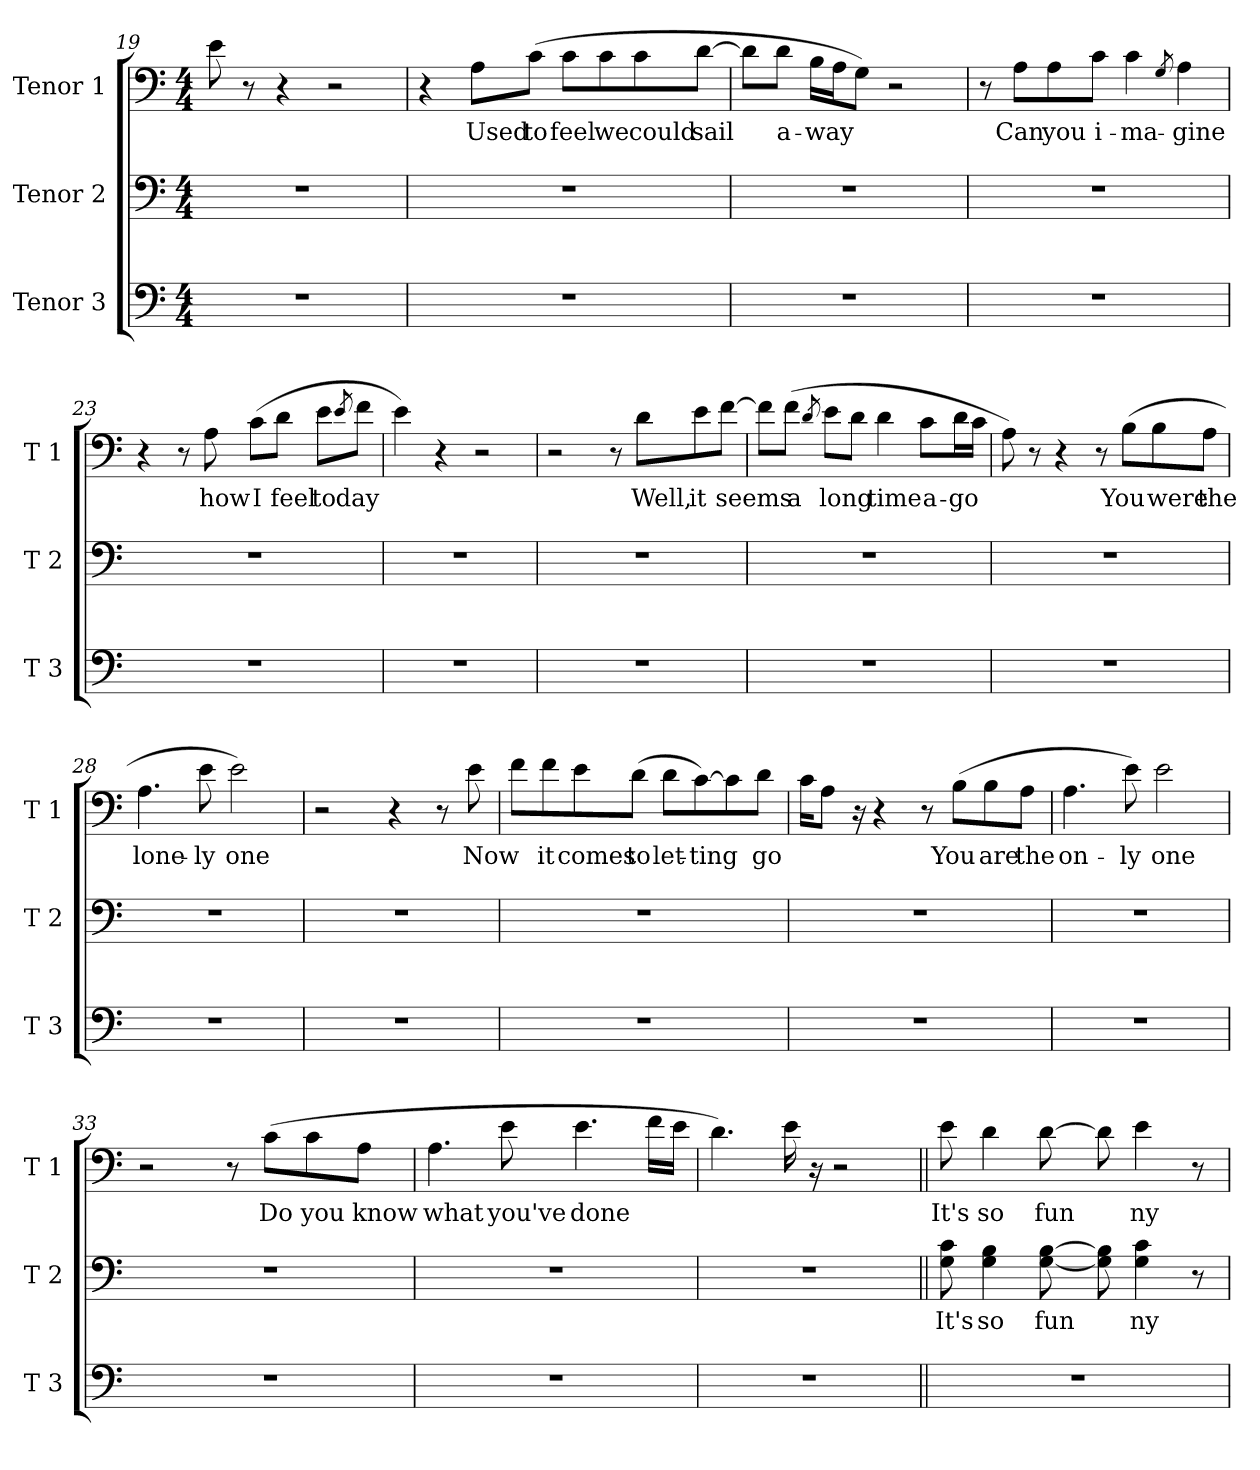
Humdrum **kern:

**kern	**kern	**text	**kern	**text
*part3	*part2	*part2	*part1	*part1
*staff3	*staff2	*staff2	*staff1	*staff1
*I"Tenor 3	*I"Tenor 2	*	*I"Tenor 1	*
*I'T 3	*I'T 2	*	*I'T 1	*
*clefF4	*clefF4	*	*clefF4	*
*k[]	*k[]	*	*k[]	*
*C:	*C:	*	*C:	*
*M4/4	*M4/4	*	*M4/4	*
=19	=19	=19	=19	=19
1r	1r	.	8e\	.
!	!	!	!	!LO:LY:b
.	.	.	8r	\!
.	.	.	4r	.
.	.	.	2r	.
=20	=20	=20	=20	=20
1r	1r	.	4r	.
!	!	!	!	!LO:LY:b
.	.	.	8A\L	Used
!	!	!	!	!LO:LY:b
.	.	.	(>8c\J	to
!	!	!	!	!LO:LY:b
.	.	.	8c\L	feel
!	!	!	!	!LO:LY:b
.	.	.	8c\	we
!	!	!	!	!LO:LY:b
.	.	.	8c\	could
!	!	!	!	!LO:LY:b
.	.	.	[8d\J	sail
=21	=21	=21	=21	=21
1r	1r	.	8d\L]	.
!	!	!	!	!LO:LY:b
.	.	.	8d\J	a-
!	!	!	!	!LO:LY:b
.	.	.	16B\LL	-way
.	.	.	16A\J	.
.	.	.	8G\J)	.
!	!	!	!	!LO:LY:b
.	.	.	2r	.
!!LO:LB:g=z
=22	=22	=22	=22	=22
1r	1r	.	8r	.
!	!	!	!	!LO:LY:b
.	.	.	8A\L	Can
!	!	!	!	!LO:LY:b
.	.	.	8A\	you
!	!	!	!	!LO:LY:b
.	.	.	8c\J	i-
!	!	!	!	!LO:LY:b
.	.	.	4c\	-ma-
.	.	.	8qG/	.
!	!	!	!	!LO:LY:b
.	.	.	4A\	-gine
=23	=23	=23	=23	=23
1r	1r	.	4r	.
.	.	.	8r	.
!	!	!	!	!LO:LY:b
.	.	.	8A\	how
!	!	!	!	!LO:LY:b
.	.	.	(>8c\L	I
!	!	!	!	!LO:LY:b
.	.	.	8d\J	feel
!	!	!	!	!LO:LY:b
.	.	.	8e\L	to
.	.	.	8qe/	.
!	!	!	!	!LO:LY:b
.	.	.	8f\J	day
=24	=24	=24	=24	=24
1r	1r	.	4e\)	.
!	!	!	!	!LO:LY:b
.	.	.	4r	?
.	.	.	2r	.
=25	=25	=25	=25	=25
1r	1r	.	2r	.
.	.	.	8r	.
!	!	!	!	!LO:LY:b
.	.	.	8d\L	Well,
!	!	!	!	!LO:LY:b
.	.	.	8e\	it
!	!	!	!	!LO:LY:b
.	.	.	[8f\J	seems
!!LO:LB:g=z
=26	=26	=26	=26	=26
1r	1r	.	8f\L]	.
!	!	!	!	!LO:LY:b
.	.	.	(>8f\J	a
.	.	.	8qd/	.
!	!	!	!	!LO:LY:b
.	.	.	8e\L	long
.	.	.	8d\J	.
!	!	!	!	!LO:LY:b
.	.	.	4d\	time
!	!	!	!	!LO:LY:b
.	.	.	8c\L	a-
!	!	!	!	!LO:LY:b
.	.	.	16d\L	-go
.	.	.	16c\JJ	.
=27	=27	=27	=27	=27
1r	1r	.	8A\)	.
!	!	!	!	!LO:LY:b
.	.	.	8r	.
.	.	.	4r	.
.	.	.	8r	.
!	!	!	!	!LO:LY:b
.	.	.	(>8B\L	You
!	!	!	!	!LO:LY:b
.	.	.	8B\	were
!	!	!	!	!LO:LY:b
.	.	.	8A\J	the
=28	=28	=28	=28	=28
!	!	!	!	!LO:LY:b
1r	1r	.	4.A\	lone-
!	!	!	!	!LO:LY:b
.	.	.	8e\	-ly
!	!	!	!	!LO:LY:b
.	.	.	2e\)	one
=29	=29	=29	=29	=29
!	!	!	!	!LO:LY:b
1r	1r	.	2r	\!
.	.	.	4r	.
.	.	.	8r	.
!	!	!	!	!LO:LY:b
.	.	.	8e\	Now
!!LO:LB:g=z
=30	=30	=30	=30	=30
1r	1r	.	8f\L	.
!	!	!	!	!LO:LY:b
.	.	.	8f\	it
!	!	!	!	!LO:LY:b
.	.	.	8e\	comes
!	!	!	!	!LO:LY:b
.	.	.	(>8d\J	to
!	!	!	!	!LO:LY:b
.	.	.	8d\L	let-
!	!	!	!	!LO:LY:b
.	.	.	[8c\)	-ting
.	.	.	8c\]	.
!	!	!	!	!LO:LY:b
.	.	.	8d\J	go
=31	=31	=31	=31	=31
1r	1r	.	16c\KL	.
.	.	.	8A\J	.
!	!	!	!	!LO:LY:b
.	.	.	16r	.
.	.	.	4r	.
.	.	.	8r	.
!	!	!	!	!LO:LY:b
.	.	.	(>8B\L	You
!	!	!	!	!LO:LY:b
.	.	.	8B\	are
!	!	!	!	!LO:LY:b
.	.	.	8A\J	the
=32	=32	=32	=32	=32
!	!	!	!	!LO:LY:b
1r	1r	.	4.A\	on-
!	!	!	!	!LO:LY:b
.	.	.	8e\)	-ly
!	!	!	!	!LO:LY:b
.	.	.	2e\	one
=33	=33	=33	=33	=33
!	!	!	!	!LO:LY:b
1r	1r	.	2r	\!
.	.	.	8r	.
!	!	!	!	!LO:LY:b
.	.	.	(>8c\L	Do
!	!	!	!	!LO:LY:b
.	.	.	8c\	you
!	!	!	!	!LO:LY:b
.	.	.	8A\J	know
!!LO:LB:g=z
=34	=34	=34	=34	=34
!	!	!	!	!LO:LY:b
1r	1r	.	4.A\	what
!	!	!	!	!LO:LY:b
.	.	.	8e\	you've
!	!	!	!	!LO:LY:b
.	.	.	4.e\	done
.	.	.	16f\LL	.
.	.	.	16e\JJ	.
=35	=35	=35	=35	=35
1r	1r	.	4.d\)	.
.	.	.	16e\	.
!	!	!	!	!LO:LY:b
.	.	.	16r	?
.	.	.	2r	.
!!LO:PB:g=z
=36||	=36||	=36||	=36||	=36||
!	!	!LO:LY:b	!	!LO:LY:b
1r	8G\ 8c\	It's	8e\	It's
!	!	!LO:LY:b	!	!LO:LY:b
.	4G\ 4B\	so	4d\	so
!	!	!LO:LY:b	!	!LO:LY:b
.	[8G\ [8B\	fun	[8d\	fun
.	8G\] 8B\]	.	8d\]	.
!	!	!LO:LY:b	!	!LO:LY:b
.	4G\ 4c\	ny	4e\	ny
.	8r	.	8r	.
=	=	=	=	=
*-	*-	*-	*-	*-
